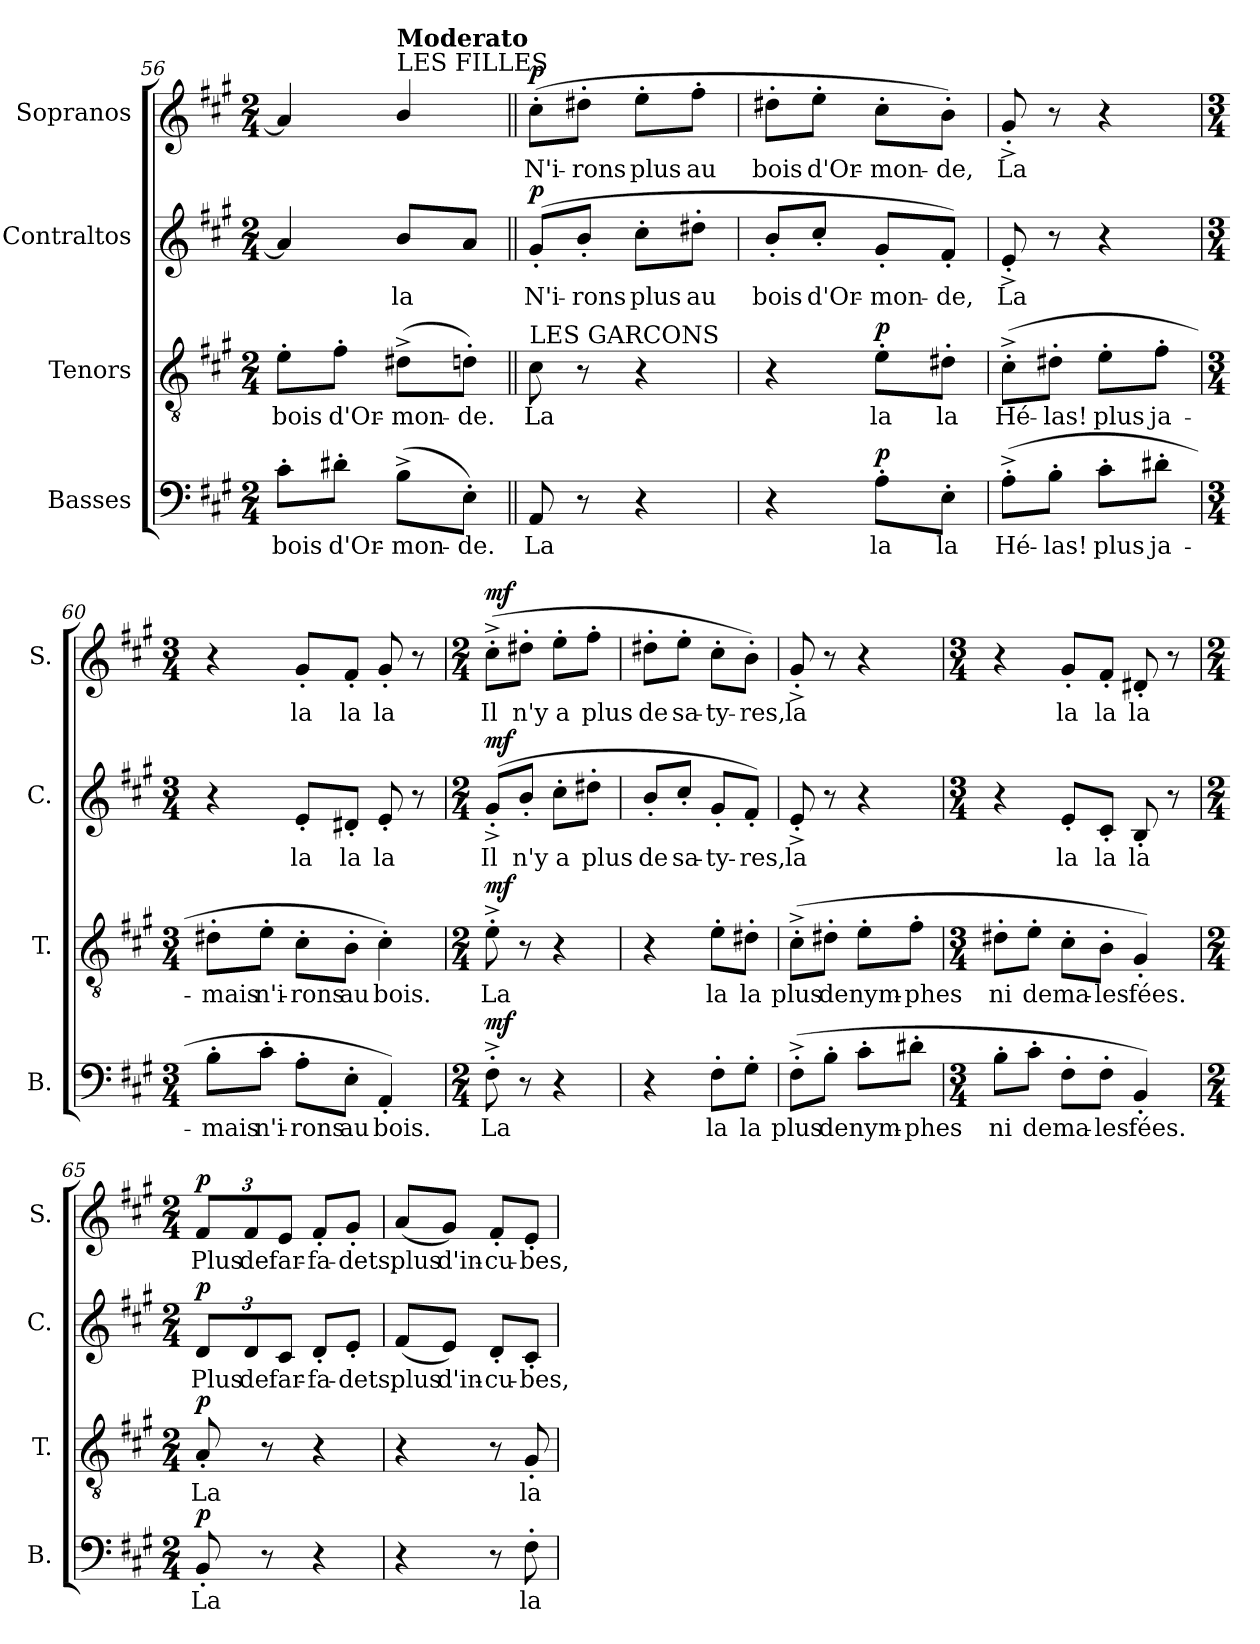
**kern	**text	**dynam	**kern	**text	**dynam	**kern	**text	**dynam	**kern	**text	**dynam
*part4	*part4	*part4	*part3	*part3	*part3	*part2	*part2	*part2	*part1	*part1	*part1
*staff4	*staff4	*staff4	*staff3	*staff3	*staff3	*staff2	*staff2	*staff2	*staff1	*staff1	*staff1
*I"Basses	*	*	*I"Tenors	*	*	*I"Contraltos	*	*	*I"Sopranos	*	*
*I'B.	*	*	*I'T.	*	*	*I'C.	*	*	*I'S.	*	*
*clefF4	*	*	*clefGv2	*	*	*clefG2	*	*	*clefG2	*	*
*	*	*	*ITrd7c12	*	*	*	*	*	*	*	*
*k[f#c#g#]	*	*	*k[f#c#g#]	*	*	*k[f#c#g#]	*	*	*k[f#c#g#]	*	*
*A:	*	*	*A:	*	*	*A:	*	*	*A:	*	*
*M2/4	*	*	*M2/4	*	*	*M2/4	*	*	*M2/4	*	*
=56	=56	=56	=56	=56	=56	=56	=56	=56	=56	=56	=56
!	!LO:LY:b	!	!	!LO:LY:b	!	!	!	!	!	!	!
8c#'\L	bois	.	8E'\L	bois	.	4a/]	.	.	4a/]	.	.
!	!LO:LY:b	!	!	!LO:LY:b	!	!	!	!	!	!	!
8d#X'\J	d'Or-	.	8F#'\J	d'Or-	.	.	.	.	.	.	.
*	*	*	*	*	*	*	*	*	*MM100	*	*
!	!	!	!	!	!	!	!	!	!LO:TX:a:t=LES FILLES	!	!
!	!	!	!	!	!	!	!	!	!LO:TX:a:B:t=Moderato	!	!
!	!LO:LY:b	!	!	!LO:LY:b	!	!	!LO:LY:b	!	!	!	!
(>8B^\L	-mon-	.	(>8D#X^\L	-mon-	.	8b/L	la	.	4b/	.	.
!	!LO:LY:b	!	!	!LO:LY:b	!	!	!	!	!	!	!
8E'\J)	-de.	.	8Dn'\J)	-de.	.	8a/J	.	.	.	.	.
=57||	=57||	=57||	=57||	=57||	=57||	=57||	=57||	=57||	=57||	=57||	=57||
!	!	!	!LO:TX:a:t=LES GARCONS	!	!	!	!	!	!	!	!
!	!LO:LY:b	!	!	!LO:LY:b	!	!	!LO:LY:b	!LO:DY:b	!	!LO:LY:b	!LO:DY:b
8AA/	La	.	8C#\	La	.	(>8g#'/L	N'i-	p	(>8cc#'\L	N'i-	p
!	!	!	!	!	!	!	!LO:LY:b	!	!	!LO:LY:b	!
8r	.	.	8r	.	.	8b'/J	-rons	.	8dd#X'\J	-rons	.
!	!	!	!	!	!	!	!LO:LY:b	!	!	!LO:LY:b	!
4r	.	.	4r	.	.	8cc#'\L	plus	.	8ee'\L	plus	.
!	!	!	!	!	!	!	!LO:LY:b	!	!	!LO:LY:b	!
.	.	.	.	.	.	8dd#X'\J	au	.	8ff#'\J	au	.
=58	=58	=58	=58	=58	=58	=58	=58	=58	=58	=58	=58
!	!	!	!	!	!	!	!LO:LY:b	!	!	!LO:LY:b	!
4r	.	.	4r	.	.	8b'/L	bois	.	8dd#X'\L	bois	.
!	!	!	!	!	!	!	!LO:LY:b	!	!	!LO:LY:b	!
.	.	.	.	.	.	8cc#'/J	d'Or-	.	8ee'\J	d'Or-	.
!	!LO:LY:b	!LO:DY:b	!	!LO:LY:b	!LO:DY:b	!	!LO:LY:b	!	!	!LO:LY:b	!
8A'\L	la	p	8E'\L	la	p	8g#'/L	-mon-	.	8cc#'\L	-mon-	.
!	!LO:LY:b	!	!	!LO:LY:b	!	!	!LO:LY:b	!	!	!LO:LY:b	!
8E'\J	la	.	8D#X'\J	la	.	8f#'/J)	-de,	.	8b'\J)	-de,	.
!!LO:PB:g=z
=59	=59	=59	=59	=59	=59	=59	=59	=59	=59	=59	=59
!	!LO:LY:b	!	!	!LO:LY:b	!	!	!LO:LY:b	!	!	!LO:LY:b	!
(>8A'^\L	Hé-	.	(>8C#'^\L	Hé-	.	8e'^/	La	.	8g#'^/	La	.
!	!LO:LY:b	!	!	!LO:LY:b	!	!	!	!	!	!	!
8B'\J	-las!	.	8D#X'\J	-las!	.	8r	.	.	8r	.	.
!	!LO:LY:b	!	!	!LO:LY:b	!	!	!	!	!	!	!
8c#'\L	plus	.	8E'\L	plus	.	4r	.	.	4r	.	.
!	!LO:LY:b	!	!	!LO:LY:b	!	!	!	!	!	!	!
8d#X'\J	ja-	.	8F#'\J	ja-	.	.	.	.	.	.	.
=60	=60	=60	=60	=60	=60	=60	=60	=60	=60	=60	=60
*M3/4	*	*	*M3/4	*	*	*M3/4	*	*	*M3/4	*	*
!	!LO:LY:b	!	!	!LO:LY:b	!	!	!	!	!	!	!
8B'\L	-mais	.	8D#X'\L	-mais	.	4r	.	.	4r	.	.
!	!LO:LY:b	!	!	!LO:LY:b	!	!	!	!	!	!	!
8c#'\J	n'i-	.	8E'\J	n'i-	.	.	.	.	.	.	.
!	!LO:LY:b	!	!	!LO:LY:b	!	!	!LO:LY:b	!	!	!LO:LY:b	!
8A'\L	-rons	.	8C#'\L	-rons	.	8e'/L	la	.	8g#'/L	la	.
!	!LO:LY:b	!	!	!LO:LY:b	!	!	!LO:LY:b	!	!	!LO:LY:b	!
8E'\J	au	.	8BB'\J	au	.	8d#X'/J	la	.	8f#'/J	la	.
!	!LO:LY:b	!	!	!LO:LY:b	!	!	!LO:LY:b	!	!	!LO:LY:b	!
4AA'/)	bois.	.	4C#'\)	bois.	.	8e'/	la	.	8g#'/	la	.
.	.	.	.	.	.	8r	.	.	8r	.	.
=61	=61	=61	=61	=61	=61	=61	=61	=61	=61	=61	=61
*M2/4	*	*	*M2/4	*	*	*M2/4	*	*	*M2/4	*	*
!	!LO:LY:b	!LO:DY:b	!	!LO:LY:b	!LO:DY:b	!	!LO:LY:b	!LO:DY:b	!	!LO:LY:b	!LO:DY:b
8F#'^\	La	mf	8E'^\	La	mf	(>8g#'^/L	Il	mf	(>8cc#'^\L	Il	mf
!	!	!	!	!	!	!	!LO:LY:b	!	!	!LO:LY:b	!
8r	.	.	8r	.	.	8b'/J	n'y	.	8dd#X'\J	n'y	.
!	!	!	!	!	!	!	!LO:LY:b	!	!	!LO:LY:b	!
4r	.	.	4r	.	.	8cc#'\L	a	.	8ee'\L	a	.
!	!	!	!	!	!	!	!LO:LY:b	!	!	!LO:LY:b	!
.	.	.	.	.	.	8dd#X'\J	plus	.	8ff#'\J	plus	.
=62	=62	=62	=62	=62	=62	=62	=62	=62	=62	=62	=62
!	!	!	!	!	!	!	!LO:LY:b	!	!	!LO:LY:b	!
4r	.	.	4r	.	.	8b'/L	de	.	8dd#X'\L	de	.
!	!	!	!	!	!	!	!LO:LY:b	!	!	!LO:LY:b	!
.	.	.	.	.	.	8cc#'/J	sa-	.	8ee'\J	sa-	.
!	!LO:LY:b	!	!	!LO:LY:b	!	!	!LO:LY:b	!	!	!LO:LY:b	!
8F#'\L	la	.	8E'\L	la	.	8g#'/L	-ty-	.	8cc#'\L	-ty-	.
!	!LO:LY:b	!	!	!LO:LY:b	!	!	!LO:LY:b	!	!	!LO:LY:b	!
8G#'\J	la	.	8D#X'\J	la	.	8f#'/J)	-res,	.	8b'\J)	-res,	.
!!LO:PB:g=z
=63	=63	=63	=63	=63	=63	=63	=63	=63	=63	=63	=63
!	!LO:LY:b	!	!	!LO:LY:b	!	!	!LO:LY:b	!	!	!LO:LY:b	!
(>8F#'^\L	plus	.	(>8C#'^\L	plus	.	8e'^/	la	.	8g#'^/	la	.
!	!LO:LY:b	!	!	!LO:LY:b	!	!	!	!	!	!	!
8B'\J	de	.	8D#X'\J	de	.	8r	.	.	8r	.	.
!	!LO:LY:b	!	!	!LO:LY:b	!	!	!	!	!	!	!
8c#'\L	nym-	.	8E'\L	nym-	.	4r	.	.	4r	.	.
!	!LO:LY:b	!	!	!LO:LY:b	!	!	!	!	!	!	!
8d#X'\J	-phes	.	8F#'\J	-phes	.	.	.	.	.	.	.
=64	=64	=64	=64	=64	=64	=64	=64	=64	=64	=64	=64
*M3/4	*	*	*M3/4	*	*	*M3/4	*	*	*M3/4	*	*
!	!LO:LY:b	!	!	!LO:LY:b	!	!	!	!	!	!	!
8B'\L	ni	.	8D#X'\L	ni	.	4r	.	.	4r	.	.
!	!LO:LY:b	!	!	!LO:LY:b	!	!	!	!	!	!	!
8c#'\J	de	.	8E'\J	de	.	.	.	.	.	.	.
!	!LO:LY:b	!	!	!LO:LY:b	!	!	!LO:LY:b	!	!	!LO:LY:b	!
8F#'\L	ma-	.	8C#'\L	ma-	.	8e'/L	la	.	8g#'/L	la	.
!	!LO:LY:b	!	!	!LO:LY:b	!	!	!LO:LY:b	!	!	!LO:LY:b	!
8F#'\J	-les	.	8BB'\J	-les	.	8c#'/J	la	.	8f#'/J	la	.
!	!LO:LY:b	!	!	!LO:LY:b	!	!	!LO:LY:b	!	!	!LO:LY:b	!
4BB'/)	fées.	.	4GG#'/)	fées.	.	8B'/	la	.	8d#X'/	la	.
.	.	.	.	.	.	8r	.	.	8r	.	.
=65	=65	=65	=65	=65	=65	=65	=65	=65	=65	=65	=65
*M2/4	*	*	*M2/4	*	*	*M2/4	*	*	*M2/4	*	*
!	!LO:LY:b	!	!	!LO:LY:b	!	!	!	!	!	!	!
*	*	*	*	*	*	*Xbrackettup	*	*	*	*	*
!	!	!	!	!	!	!	!LO:LY:b	!	!	!	!
*	*	*	*	*	*	*	*	*	*Xbrackettup	*	*
!	!	!LO:DY:b	!	!	!LO:DY:b	!	!	!LO:DY:b	!	!LO:LY:b	!LO:DY:b
8BB'/	La	p	8AA'/	La	p	12d/L	Plus	p	12f#/L	Plus	p
!	!	!	!	!	!	!	!LO:LY:b	!	!	!LO:LY:b	!
.	.	.	.	.	.	12d/	de	.	12f#/	de	.
8r	.	.	8r	.	.	.	.	.	.	.	.
!	!	!	!	!	!	!	!LO:LY:b	!	!	!LO:LY:b	!
.	.	.	.	.	.	12c#/J	far-	.	12e/J	far-	.
!	!	!	!	!	!	!	!LO:LY:b	!	!	!LO:LY:b	!
4r	.	.	4r	.	.	8d'/L	-fa-	.	8f#'/L	-fa-	.
!	!	!	!	!	!	!	!LO:LY:b	!	!	!LO:LY:b	!
.	.	.	.	.	.	8e'/J	-dets,	.	8g#'/J	-dets,	.
=66	=66	=66	=66	=66	=66	=66	=66	=66	=66	=66	=66
!	!	!	!	!	!	!	!LO:LY:b	!	!	!LO:LY:b	!
4r	.	.	4r	.	.	(<8f#/L	plus	.	(<8a/L	plus	.
!	!	!	!	!	!	!	!LO:LY:b	!	!	!LO:LY:b	!
.	.	.	.	.	.	8e/J)	d'in-	.	8g#/J)	d'in-	.
!	!	!	!	!	!	!	!LO:LY:b	!	!	!LO:LY:b	!
8r	.	.	8r	.	.	8d'/L	-cu-	.	8f#'/L	-cu-	.
!	!LO:LY:b	!	!	!LO:LY:b	!	!	!LO:LY:b	!	!	!LO:LY:b	!
8F#'\	la	.	8GG#'/	la	.	8c#'/J	-bes,	.	8e'/J	-bes,	.
=	=	=	=	=	=	=	=	=	=	=	=
*-	*-	*-	*-	*-	*-	*-	*-	*-	*-	*-	*-
